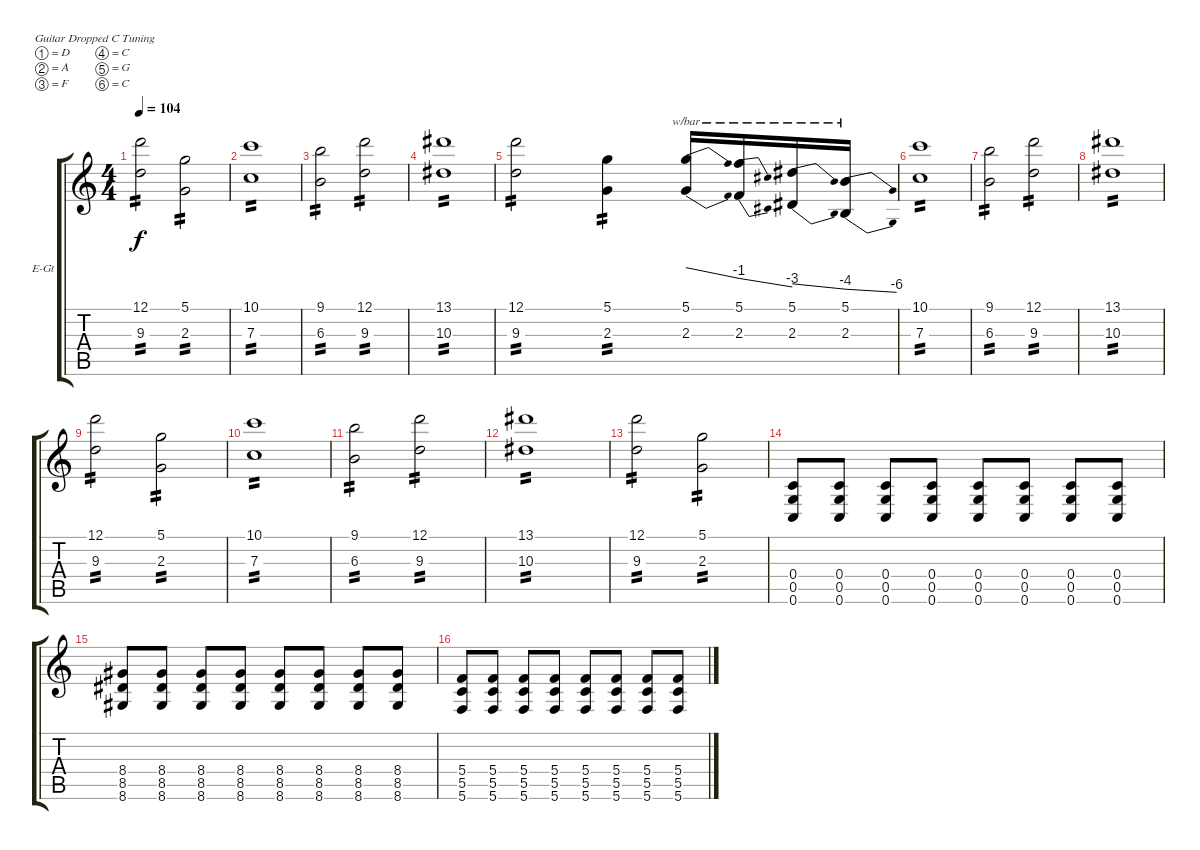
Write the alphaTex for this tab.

\defaultSystemsLayout 4
\bracketExtendMode groupsimilarinstruments
\firstSystemTrackNameOrientation horizontal
\otherSystemsTrackNameOrientation horizontal
\track ("Electric Guitar" "E-Gt") {instrument distortionguitar}
\staff {score tabs}
\tuning (D4 A3 F3 C3 G2 C2)
\ts (4 4)
\tempo 104
\clef g2
\scale
0.333333
\ks c
(12.1 9.3).2{tp 2 dy f} (5.1 2.3).2{tp 2} |
\scale
0.333333 (10.1 7.3).1{tp 2} |
\scale
0.333333 (9.1 6.3).2{tp 2} (12.1 9.3).2{tp 2} |
\scale
0.333333 (13.1 10.3).1{tp 2} |
\scale
0.333333 (12.1 9.3).2{tp 2} (5.1 2.3).4{tp 2} (5.1 2.3).16{tbe (dive default 0 0 60 -4)} (5.1 2.3).16{tbe (dive default 0 -4 60 -12)} (5.1 2.3).16{tbe (dive default 0 -8 60 -16)} (5.1 2.3).16{tbe (dive default 0 -16 60 -24)} |
\scale
0.333333 (10.1 7.3).1{tp 2} |
\scale
0.333333 (9.1 6.3).2{tp 2} (12.1 9.3).2{tp 2} |
\scale
0.333333 (13.1 10.3).1{tp 2} |
\scale
0.333333 (12.1 9.3).2{tp 2} (5.1 2.3).2{tp 2} |
\scale
0.333333 (10.1 7.3).1{tp 2} |
\scale
0.333333 (9.1 6.3).2{tp 2} (12.1 9.3).2{tp 2} |
\scale
0.333333 (13.1 10.3).1{tp 2} |
\scale
0.333333 (12.1 9.3).2{tp 2} (5.1 2.3).2{tp 2} |
\scale
0.333333 (0.4 0.5 0.6).8 (0.4 0.5 0.6).8 (0.4 0.5 0.6).8 (0.4 0.5 0.6).8 (0.4 0.5 0.6).8 (0.4 0.5 0.6).8 (0.4 0.5 0.6).8 (0.4 0.5 0.6).8 |
\scale
0.333333 (8.4 8.5 8.6).8 (8.4 8.5 8.6).8 (8.4 8.5 8.6).8 (8.4 8.5 8.6).8 (8.4 8.5 8.6).8 (8.4 8.5 8.6).8 (8.4 8.5 8.6).8 (8.4 8.5 8.6).8 |
\scale
0.333333 (5.4 5.5 5.6).8 (5.4 5.5 5.6).8 (5.4 5.5 5.6).8 (5.4 5.5 5.6).8 (5.4 5.5 5.6).8 (5.4 5.5 5.6).8 (5.4 5.5 5.6).8 (5.4 5.5 5.6).8
